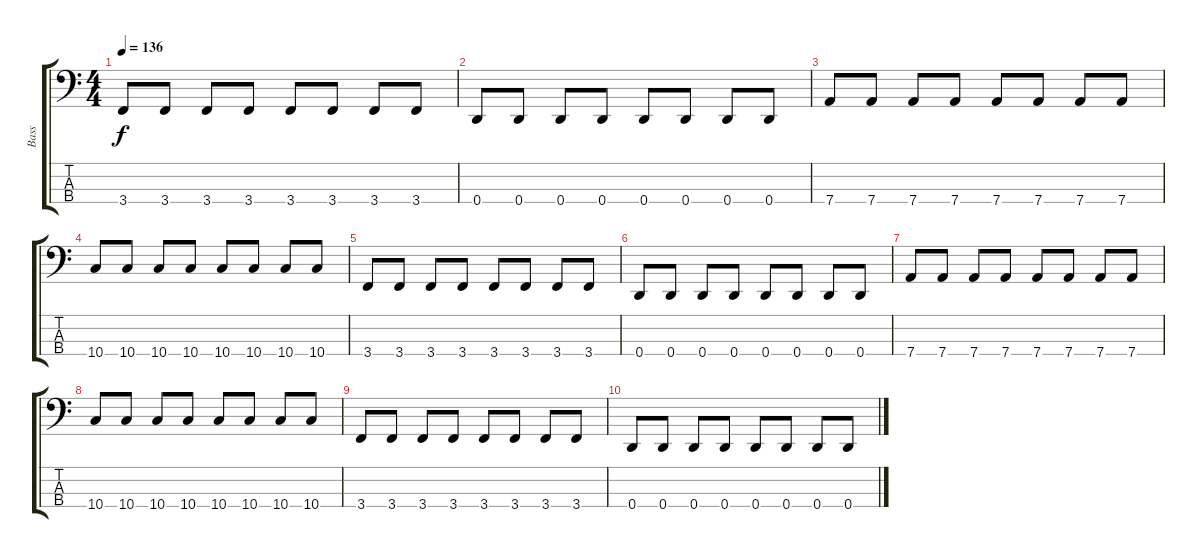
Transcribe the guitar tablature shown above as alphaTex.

\track ("Bass" "Bass") {instrument electricbasspick}
\staff {score tabs}
\tuning (G2 D2 A1 D1) {hide}
\ts (4 4)
\tempo 136
\clef f4
\ks c
3.4.8{dy f} 3.4.8 3.4.8 3.4.8 3.4.8 3.4.8 3.4.8 3.4.8 |
0.4.8 0.4.8 0.4.8 0.4.8 0.4.8 0.4.8 0.4.8 0.4.8 |
7.4.8 7.4.8 7.4.8 7.4.8 7.4.8 7.4.8 7.4.8 7.4.8 |
10.4.8 10.4.8 10.4.8 10.4.8 10.4.8 10.4.8 10.4.8 10.4.8 |
3.4.8 3.4.8 3.4.8 3.4.8 3.4.8 3.4.8 3.4.8 3.4.8 |
0.4.8 0.4.8 0.4.8 0.4.8 0.4.8 0.4.8 0.4.8 0.4.8 |
7.4.8 7.4.8 7.4.8 7.4.8 7.4.8 7.4.8 7.4.8 7.4.8 |
10.4.8 10.4.8 10.4.8 10.4.8 10.4.8 10.4.8 10.4.8 10.4.8 |
3.4.8 3.4.8 3.4.8 3.4.8 3.4.8 3.4.8 3.4.8 3.4.8 |
0.4.8 0.4.8 0.4.8 0.4.8 0.4.8 0.4.8 0.4.8 0.4.8
